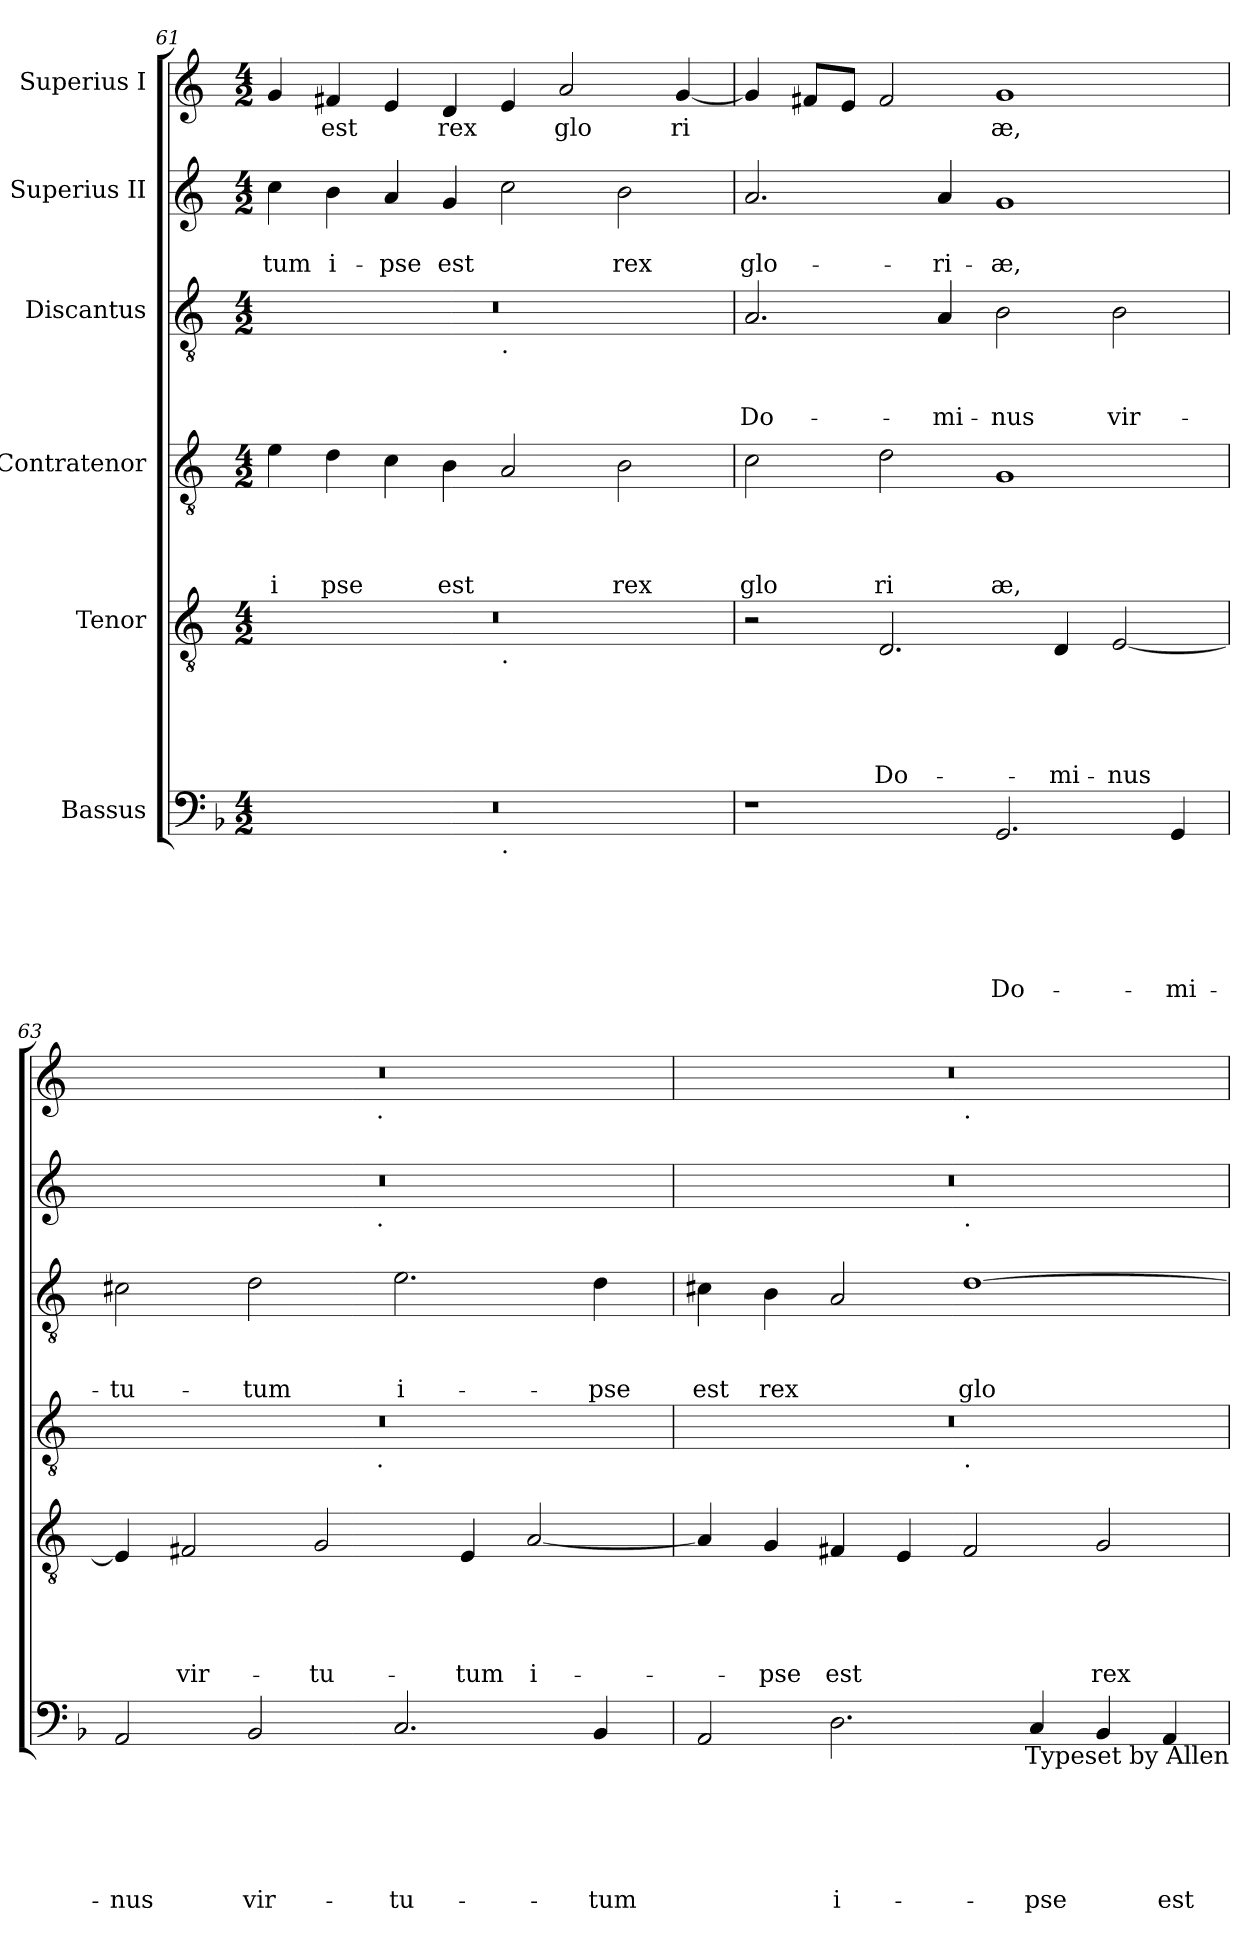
**kern	**text	**text	**text	**text	**text	**text	**kern	**text	**text	**text	**text	**text	**kern	**text	**text	**text	**text	**kern	**text	**text	**text	**kern	**text	**text	**kern	**text
*part6	*part6	*part6	*part6	*part6	*part6	*part6	*part5	*part5	*part5	*part5	*part5	*part5	*part4	*part4	*part4	*part4	*part4	*part3	*part3	*part3	*part3	*part2	*part2	*part2	*part1	*part1
*staff6	*staff6	*staff6	*staff6	*staff6	*staff6	*staff6	*staff5	*staff5	*staff5	*staff5	*staff5	*staff5	*staff4	*staff4	*staff4	*staff4	*staff4	*staff3	*staff3	*staff3	*staff3	*staff2	*staff2	*staff2	*staff1	*staff1
*I"Bassus	*	*	*	*	*	*	*I"Tenor	*	*	*	*	*	*I"Contratenor	*	*	*	*	*I"Discantus	*	*	*	*I"Superius II	*	*	*I"Superius I	*
*clefF4	*	*	*	*	*	*	*clefGv2	*	*	*	*	*	*clefGv2	*	*	*	*	*clefGv2	*	*	*	*clefG2	*	*	*clefG2	*
*	*	*	*	*	*	*	*ITrd-3c-5	*	*	*	*	*	*ITrd-3c-5	*	*	*	*	*ITrd-3c-5	*	*	*	*ITrd-3c-5	*	*	*ITrd-3c-5	*
*k[b-]	*	*	*	*	*	*	*k[b-]	*	*	*	*	*	*k[b-]	*	*	*	*	*k[b-]	*	*	*	*k[b-]	*	*	*k[b-]	*
*F:	*	*	*	*	*	*	*F:	*	*	*	*	*	*F:	*	*	*	*	*F:	*	*	*	*F:	*	*	*F:	*
*M4/2	*	*	*	*	*	*	*M4/2	*	*	*	*	*	*M4/2	*	*	*	*	*M4/2	*	*	*	*M4/2	*	*	*M4/2	*
=61	=61	=61	=61	=61	=61	=61	=61	=61	=61	=61	=61	=61	=61	=61	=61	=61	=61	=61	=61	=61	=61	=61	=61	=61	=61	=61
!	!	!	!	!	!	!	!	!	!	!	!	!	!	!	!	!	!LO:LY:b	!	!	!	!	!	!	!LO:LY:b	!	!
*^	*	*	*	*	*	*	*^	*	*	*	*	*	*	*	*	*	*	*^	*	*	*	*	*	*	*	*
0r	1ryy	.	.	.	.	.	.	0r	1ryy	.	.	.	.	.	4a\	.	.	.	i	0r	1ryy	.	.	.	4ff\	.	-tum	4cc/	.
!	!	!	!	!	!	!	!	!	!	!	!	!	!	!	!	!	!	!	!LO:LY:b	!	!	!	!	!	!	!	!LO:LY:b	!	!LO:LY:b
.	.	.	.	.	.	.	.	.	.	.	.	.	.	.	4g\	.	.	.	pse	.	.	.	.	.	4ee\	.	i-	4bn/	est
!	!	!	!	!	!	!	!	!	!	!	!	!	!	!	!	!	!	!	!	!	!	!	!	!	!	!	!LO:LY:b	!	!
.	.	.	.	.	.	.	.	.	.	.	.	.	.	.	4f\	.	.	.	.	.	.	.	.	.	4dd/	.	-pse	4a/	.
!	!	!	!	!	!	!	!	!	!	!	!	!	!	!	!	!	!	!	!LO:LY:b	!	!	!	!	!	!	!	!LO:LY:b	!	!LO:LY:b
.	.	.	.	.	.	.	.	.	.	.	.	.	.	.	4e\	.	.	.	est	.	.	.	.	.	4cc/	.	est	4g/	rex
!	!	!	!	!	!	!	!	!	!	!	!	!	!	!	!	!	!	!	!	!	!LO:TX:b:t=.	!	!	!	!	!	!	!	!
!	!	!	!	!	!	!	!	!	!LO:TX:b:t=.	!	!	!	!	!	!	!	!	!	!	!	!	!	!	!	!	!	!	!	!
!	!LO:TX:b:t=.	!	!	!	!	!	!	!	!	!	!	!	!	!	!	!	!	!	!	!	!	!	!	!	!	!	!	!	!
.	1ryy	.	.	.	.	.	.	.	1ryy	.	.	.	.	.	2d/	.	.	.	.	.	1ryy	.	.	.	2ff\	.	.	4a/	.
!	!	!	!	!	!	!	!	!	!	!	!	!	!	!	!	!	!	!	!	!	!	!	!	!	!	!	!	!	!LO:LY:b
.	.	.	.	.	.	.	.	.	.	.	.	.	.	.	.	.	.	.	.	.	.	.	.	.	.	.	.	2dd/	glo
!	!	!	!	!	!	!	!	!	!	!	!	!	!	!	!	!	!	!	!LO:LY:b	!	!	!	!	!	!	!	!LO:LY:b	!	!
.	.	.	.	.	.	.	.	.	.	.	.	.	.	.	2e\	.	.	.	rex	.	.	.	.	.	2ee\	.	rex	.	.
!	!	!	!	!	!	!	!	!	!	!	!	!	!	!	!	!	!	!	!	!	!	!	!	!	!	!	!	!	!LO:LY:b
.	.	.	.	.	.	.	.	.	.	.	.	.	.	.	.	.	.	.	.	.	.	.	.	.	.	.	.	[<4cc/	ri
=62	=62	=62	=62	=62	=62	=62	=62	=62	=62	=62	=62	=62	=62	=62	=62	=62	=62	=62	=62	=62	=62	=62	=62	=62	=62	=62	=62	=62	=62
!	!	!	!	!	!	!	!	!	!	!	!	!	!	!	!	!	!	!	!LO:LY:b	!	!	!	!	!LO:LY:b	!	!	!LO:LY:b	!	!
*v	*v	*	*	*	*	*	*	*	*	*	*	*	*	*	*	*	*	*	*	*v	*v	*	*	*	*	*	*	*	*
*	*	*	*	*	*	*	*v	*v	*	*	*	*	*	*	*	*	*	*	*	*	*	*	*	*	*	*	*
1r	.	.	.	.	.	.	2r	.	.	.	.	.	2f\	.	.	.	glo	2.d/	.	.	Do-	2.dd/	.	glo-	4cc/]	.
.	.	.	.	.	.	.	.	.	.	.	.	.	.	.	.	.	.	.	.	.	.	.	.	.	8bn/L	.
.	.	.	.	.	.	.	.	.	.	.	.	.	.	.	.	.	.	.	.	.	.	.	.	.	8a/J	.
!	!	!	!	!	!	!	!	!	!	!	!	!LO:LY:b	!	!	!	!	!LO:LY:b	!	!	!	!	!	!	!	!	!
.	.	.	.	.	.	.	2.G/	.	.	.	.	Do-	2g\	.	.	.	ri	.	.	.	.	.	.	.	2b/	.
!	!	!	!	!	!	!	!	!	!	!	!	!	!	!	!	!	!	!	!	!	!LO:LY:b	!	!	!LO:LY:b	!	!
.	.	.	.	.	.	.	.	.	.	.	.	.	.	.	.	.	.	4d/	.	.	-mi-	4dd/	.	-ri-	.	.
!	!	!	!	!	!	!LO:LY:b	!	!	!	!	!	!	!	!	!	!	!LO:LY:b	!	!	!	!LO:LY:b	!	!	!LO:LY:b	!	!LO:LY:b
2.GG/	.	.	.	.	.	Do-	.	.	.	.	.	.	1c	.	.	.	æ,	2e\	.	.	-nus	1cc	.	-æ,	1cc	æ,
!	!	!	!	!	!	!	!	!	!	!	!	!LO:LY:b	!	!	!	!	!	!	!	!	!	!	!	!	!	!
.	.	.	.	.	.	.	4G/	.	.	.	.	-mi-	.	.	.	.	.	.	.	.	.	.	.	.	.	.
!	!	!	!	!	!	!	!	!	!	!	!	!LO:LY:b	!	!	!	!	!	!	!	!	!LO:LY:b	!	!	!	!	!
.	.	.	.	.	.	.	[<2A/	.	.	.	.	-nus	.	.	.	.	.	2e\	.	.	vir-	.	.	.	.	.
!	!	!	!	!	!	!LO:LY:b	!	!	!	!	!	!	!	!	!	!	!	!	!	!	!	!	!	!	!	!
4GG/	.	.	.	.	.	-mi-	.	.	.	.	.	.	.	.	.	.	.	.	.	.	.	.	.	.	.	.
!!LO:LB:g=z
=63	=63	=63	=63	=63	=63	=63	=63	=63	=63	=63	=63	=63	=63	=63	=63	=63	=63	=63	=63	=63	=63	=63	=63	=63	=63	=63
!	!	!	!	!	!	!LO:LY:b	!	!	!	!	!	!	!	!	!	!	!	!	!	!	!LO:LY:b	!	!	!	!	!
*	*	*	*	*	*	*	*	*	*	*	*	*	*^	*	*	*	*	*	*	*	*	*^	*	*	*^	*
2AA/	.	.	.	.	.	-nus	4A/]	.	.	.	.	.	0r	2ryy	.	.	.	.	2f#X\	.	.	-tu-	0r	2ryy	.	.	0r	2ryy	.
!	!	!	!	!	!	!	!	!	!	!	!	!LO:LY:b	!	!	!	!	!	!	!	!	!	!	!	!	!	!	!	!	!
.	.	.	.	.	.	.	2Bn/	.	.	.	.	vir-	.	.	.	.	.	.	.	.	.	.	.	.	.	.	.	.	.
!	!	!	!	!	!	!LO:LY:b	!	!	!	!	!	!	!	!	!	!	!	!	!	!	!	!LO:LY:b	!	!	!	!	!	!	!
2BB-/	.	.	.	.	.	vir-	.	.	.	.	.	.	.	4...ryy	.	.	.	.	2g\	.	.	-tum	.	4...ryy	.	.	.	4...ryy	.
!	!	!	!	!	!	!	!	!	!	!	!	!LO:LY:b	!	!	!	!	!	!	!	!	!	!	!	!	!	!	!	!	!
.	.	.	.	.	.	.	2c/	.	.	.	.	-tu-	.	.	.	.	.	.	.	.	.	.	.	.	.	.	.	.	.
!	!	!	!	!	!	!	!	!	!	!	!	!	!	!	!	!	!	!	!	!	!	!	!	!	!	!	!	!LO:TX:b:t=.	!
!	!	!	!	!	!	!	!	!	!	!	!	!	!	!	!	!	!	!	!	!	!	!	!	!LO:TX:b:t=.	!	!	!	!	!
!	!	!	!	!	!	!	!	!	!	!	!	!	!	!LO:TX:b:t=.	!	!	!	!	!	!	!	!	!	!	!	!	!	!	!
.	.	.	.	.	.	.	.	.	.	.	.	.	.	1ryy	.	.	.	.	.	.	.	.	.	1ryy	.	.	.	1ryy	.
!	!	!	!	!	!	!LO:LY:b	!	!	!	!	!	!	!	!	!	!	!	!	!	!	!	!LO:LY:b	!	!	!	!	!	!	!
2.C/	.	.	.	.	.	-tu-	.	.	.	.	.	.	.	.	.	.	.	.	2.a\	.	.	i-	.	.	.	.	.	.	.
!	!	!	!	!	!	!	!	!	!	!	!	!LO:LY:b	!	!	!	!	!	!	!	!	!	!	!	!	!	!	!	!	!
.	.	.	.	.	.	.	4A/	.	.	.	.	-tum	.	.	.	.	.	.	.	.	.	.	.	.	.	.	.	.	.
!	!	!	!	!	!	!	!	!	!	!	!	!LO:LY:b:rj	!	!	!	!	!	!	!	!	!	!	!	!	!	!	!	!	!
.	.	.	.	.	.	.	[<2d/	.	.	.	.	i-	.	.	.	.	.	.	.	.	.	.	.	.	.	.	.	.	.
!	!	!	!	!	!	!LO:LY:b	!	!	!	!	!	!	!	!	!	!	!	!	!	!	!	!LO:LY:b	!	!	!	!	!	!	!
4BB-/	.	.	.	.	.	-tum	.	.	.	.	.	.	.	.	.	.	.	.	4g\	.	.	-pse	.	.	.	.	.	.	.
.	.	.	.	.	.	.	.	.	.	.	.	.	.	32ryy	.	.	.	.	.	.	.	.	.	32ryy	.	.	.	32ryy	.
=64	=64	=64	=64	=64	=64	=64	=64	=64	=64	=64	=64	=64	=64	=64	=64	=64	=64	=64	=64	=64	=64	=64	=64	=64	=64	=64	=64	=64	=64
!	!	!	!	!	!	!	!	!	!	!	!	!	!	!	!	!	!	!	!	!	!	!LO:LY:b	!	!	!	!	!	!	!
2AA/	.	.	.	.	.	.	4d/]	.	.	.	.	.	0r	1ryy	.	.	.	.	4f#X\	.	.	est	0r	1ryy	.	.	0r	1ryy	.
!	!	!	!	!	!	!	!	!	!	!	!	!LO:LY:b	!	!	!	!	!	!	!	!	!	!LO:LY:b	!	!	!	!	!	!	!
.	.	.	.	.	.	.	4c/	.	.	.	.	-pse	.	.	.	.	.	.	4e\	.	.	rex	.	.	.	.	.	.	.
!	!	!	!	!	!	!LO:LY:b	!	!	!	!	!	!LO:LY:b	!	!	!	!	!	!	!	!	!	!	!	!	!	!	!	!	!
2.D\	.	.	.	.	.	i-	4Bn/	.	.	.	.	est	.	.	.	.	.	.	2d/	.	.	.	.	.	.	.	.	.	.
.	.	.	.	.	.	.	4A/	.	.	.	.	.	.	.	.	.	.	.	.	.	.	.	.	.	.	.	.	.	.
!	!	!	!	!	!	!	!	!	!	!	!	!	!	!	!	!	!	!	!	!	!	!	!	!	!	!	!	!LO:TX:b:t=.	!
!	!	!	!	!	!	!	!	!	!	!	!	!	!	!	!	!	!	!	!	!	!	!	!	!LO:TX:b:t=.	!	!	!	!	!
!	!	!	!	!	!	!	!	!	!	!	!	!	!	!LO:TX:b:t=.	!	!	!	!	!	!	!	!	!	!	!	!	!	!	!
!	!	!	!	!	!	!	!	!	!	!	!	!	!	!	!	!	!	!	!	!	!	!LO:LY:b	!	!	!	!	!	!	!
.	.	.	.	.	.	.	2B/	.	.	.	.	.	.	1ryy	.	.	.	.	[>1g	.	.	glo-	.	1ryy	.	.	.	1ryy	.
!	!	!	!	!	!	!LO:LY:b	!	!	!	!	!	!	!	!	!	!	!	!	!	!	!	!	!	!	!	!	!	!	!
4C/	.	.	.	.	.	-pse	.	.	.	.	.	.	.	.	.	.	.	.	.	.	.	.	.	.	.	.	.	.	.
!	!	!	!	!	!	!	!	!	!	!	!	!LO:LY:b	!	!	!	!	!	!	!	!	!	!	!	!	!	!	!	!	!
4BB-/	.	.	.	.	.	.	2c/	.	.	.	.	rex	.	.	.	.	.	.	.	.	.	.	.	.	.	.	.	.	.
!	!	!	!	!	!	!LO:LY:b	!	!	!	!	!	!	!	!	!	!	!	!	!	!	!	!	!	!	!	!	!	!	!
4AA/	.	.	.	.	.	est	.	.	.	.	.	.	.	.	.	.	.	.	.	.	.	.	.	.	.	.	.	.	.
!LO:TX:b:t=Typeset by Allen	!	!	!	!	!	!	!	!	!	!	!	!	!	!	!	!	!	!	!	!	!	!	!	!	!	!	!	!	!
*	*	*	*	*	*	*	*	*	*	*	*	*	*	*	*	*	*	*	*	*	*	*	*v	*v	*	*	*	*	*
*	*	*	*	*	*	*	*	*	*	*	*	*	*v	*v	*	*	*	*	*	*	*	*	*	*	*	*v	*v	*
=	=	=	=	=	=	=	=	=	=	=	=	=	=	=	=	=	=	=	=	=	=	=	=	=	=	=
*-	*-	*-	*-	*-	*-	*-	*-	*-	*-	*-	*-	*-	*-	*-	*-	*-	*-	*-	*-	*-	*-	*-	*-	*-	*-	*-
